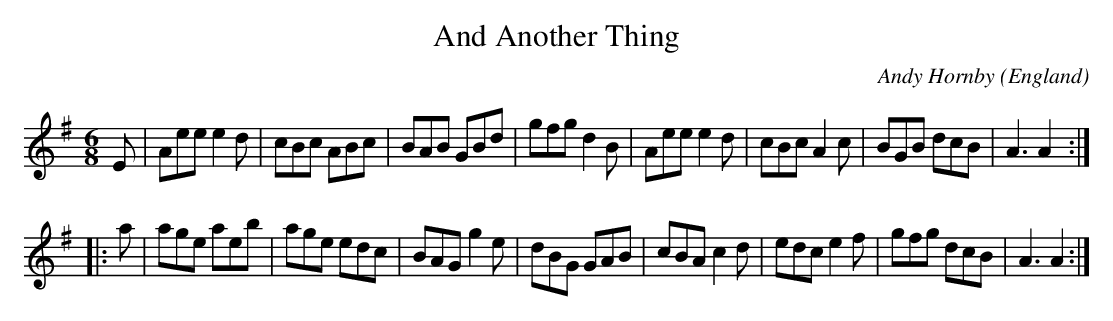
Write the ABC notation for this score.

X:1
T:And Another Thing
C:Andy Hornby
M:6/8
O:England
K:A dorian
E|\
Aee e2d|cBc ABc|BAB GBd|gfg d2B|\
Aee e2d|cBc A2c|BGB dcB|A3 A2:|
|:a|\
age aeb|age edc|BAG g2e|dBG GAB|\
cBA c2d|edc e2f|gfg dcB|A3 A2:|
